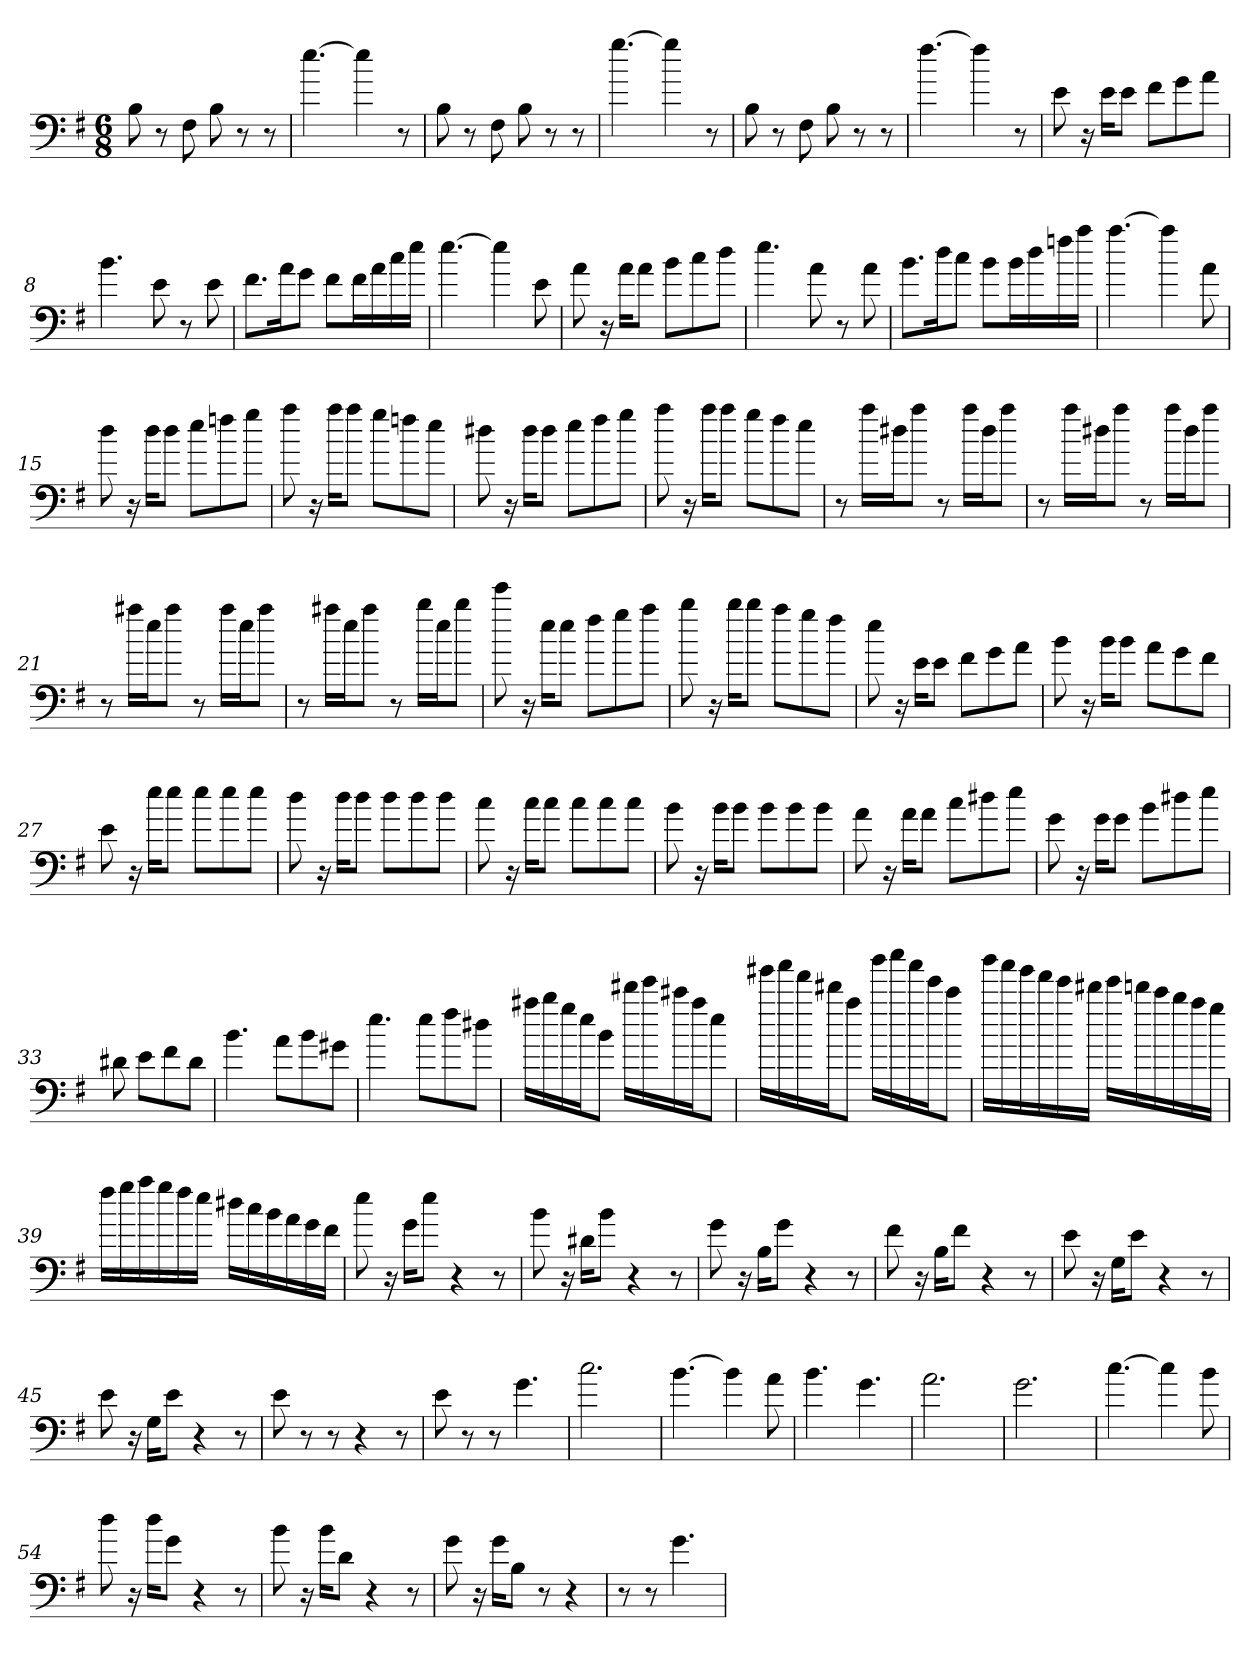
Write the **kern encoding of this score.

**kern
*part1
*staff1
*clefF4
*k[f#]
*G:
*M6/8
=1
8B
8r
8F#
8B
8r
8r
=2
[4.ee
4ee]
8r
=3
8B
8r
8F#
8B
8r
8r
=4
[4.gg
4gg]
8r
=5
8B
8r
8F#
8B
8r
8r
=6
[4.ff#
4ff#]
8r
=7
8e
16r
16e\KL
8e\J
8f#\L
8g\
8a\J
=8
4.b
8e
8r
8e
=9
8.f#\L
16a\K
8g\J
8f#\L
16f#\L
16a\
16cc\
16ee\JJ
=10
[4.ee
4ee]
8e
=11
8a
16r
16a\KL
8a\J
8b\L
8cc\
8dd\J
=12
4.ee
8a
8r
8a
=13
8.b\L
16dd\K
8cc\J
8b\L
16b\L
16dd\
16ffn\
16aa\JJ
=14
[4.aa
4aa]
8a
=15
8dd
16r
16dd\KL
8dd\J
8ee\L
8ffn\
8gg\J
=16
8aa
16r
16aa\KL
8aa\J
8gg\L
8ffn\
8ee\J
=17
8dd#X
16r
16dd#\KL
8dd#\J
8ee\L
8ff#\
8gg\J
=18
8aa
16r
16aa\KL
8aa\J
8gg\L
8ff#\
8ee\J
=19
8r
16aa\LL
16dd#X\J
8aa\J
8r
16aa\LL
16dd#\J
8aa\J
=20
8r
16aa\LL
16dd#X\J
8aa\J
8r
16aa\LL
16dd#\J
8aa\J
=21
8r
16aa#X\LL
16ee\J
8aa#\J
8r
16aa#\LL
16ee\J
8aa#\J
=22
8r
16aa#X\LL
16ee\J
8aa#\J
8r
16bb\LL
16ee\J
8bb\J
=23
8eee
16r
16ee\KL
8ee\J
8ff#\L
8gg\
8aa\J
=24
8bb
16r
16bb\KL
8bb\J
8aa\L
8gg\
8ff#\J
=25
8ee
16r
16e\KL
8e\J
8f#\L
8g\
8a\J
=26
8b
16r
16b\KL
8b\J
8a\L
8g\
8f#\J
=27
8e
16r
16ee\KL
8ee\J
8ee\L
8ee\
8ee\J
=28
8dd
16r
16dd\KL
8dd\J
8dd\L
8dd\
8dd\J
=29
8cc
16r
16cc\KL
8cc\J
8cc\L
8cc\
8cc\J
=30
8b
16r
16b\KL
8b\J
8b\L
8b\
8b\J
=31
8a
16r
16a\KL
8a\J
8cc\L
8dd#X\
8ee\J
=32
8g
16r
16g\KL
8g\J
8b\L
8dd#X\
8ee\J
=33
8d#X
8e\L
8f#\
8d#\J
=34
4.b
8a\L
8b\
8g#X\J
=35
4.ee
8ee\L
8ff#\
8dd#X\J
=36
16aa#X\LL
16bb\
16gg\
16ee\J
8b\J
16ddd#X\LL
16eee\
16ccc#X\
16aa#\J
8ee\J
=37
16ggg#X\LL
16aaa\
16fff#\
16ddd#X\J
8aa\J
16bbb\LL
16cccc\
16aaa\
16eee\J
8ccc\J
=38
16bbb\LL
16aaa\
16ggg\
16fff#\
16eee\
16ddd#X\JJ
16eee\LL
16dddn\
16ccc\
16bb\
16aa\
16gg\JJ
=39
16ff#\LL
16gg\
16aa\
16gg\
16ff#\
16ee\JJ
16dd#X\LL
16cc\
16b\
16a\
16g\
16f#\JJ
=40
8ee
16r
16g\KL
8ee\J
4r
8r
=41
8b
16r
16d#X\KL
8b\J
4r
8r
=42
8g
16r
16B\KL
8g\J
4r
8r
=43
8f#
16r
16B\KL
8f#\J
4r
8r
=44
8e
16r
16G\KL
8e\J
4r
8r
=45
8e
16r
16G\KL
8e\J
4r
8r
=46
8e
8r
8r
4r
8r
=47
8e
8r
8r
4.g
=48
2.cc
=49
[4.b
4b]
8a
=50
4.b
4.g
=51
2.a
=52
2.g
=53
[4.cc
4cc]
8b
=54
8dd
16r
16dd\KL
8g\J
4r
8r
=55
8b
16r
16b\KL
8d\J
4r
8r
=56
8g
16r
16g\KL
8B\J
8r
4r
=57
8r
8r
4.g
=
*-
